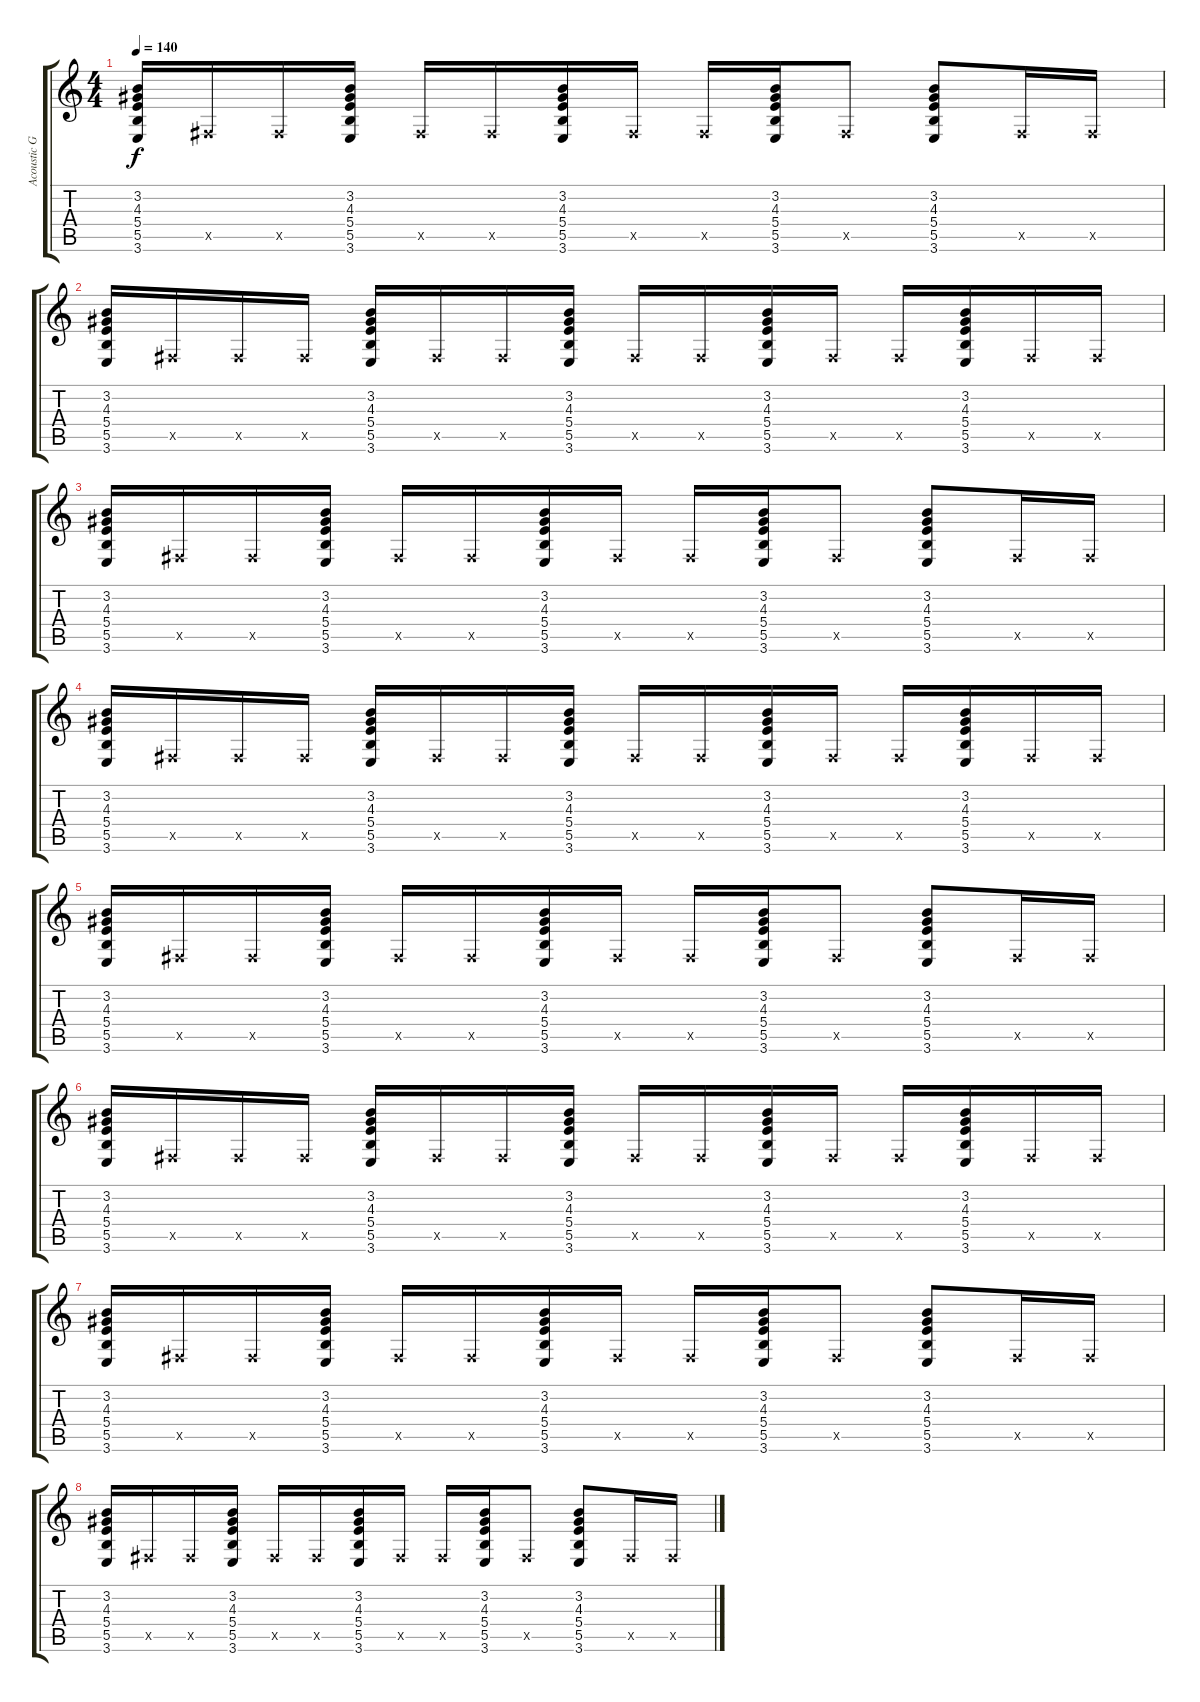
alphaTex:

\track ("Acoustic Guitar 1" "Acoustic G") {instrument acousticguitarsteel}
\staff {score tabs}
\tuning (Db4 Ab3 E3 B2 Gb2 Db2) {hide}
\ts (4 4)
\tempo 140
\clef g2
\ks c
(3.2 4.3 5.4 5.5 3.6).16{dy f} 0.5{x}.16 0.5{x}.16 (3.2 4.3 5.4 5.5 3.6).16 0.5{x}.16 0.5{x}.16 (3.2 4.3 5.4 5.5 3.6).16 0.5{x}.16 0.5{x}.16 (3.2 4.3 5.4 5.5 3.6).16 0.5{x}.8 (3.2 4.3 5.4 5.5 3.6).8 0.5{x}.16 0.5{x}.16 |
(3.2 4.3 5.4 5.5 3.6).16 0.5{x}.16 0.5{x}.16 0.5{x}.16 (3.2 4.3 5.4 5.5 3.6).16 0.5{x}.16 0.5{x}.16 (3.2 4.3 5.4 5.5 3.6).16 0.5{x}.16 0.5{x}.16 (3.2 4.3 5.4 5.5 3.6).16 0.5{x}.16 0.5{x}.16 (3.2 4.3 5.4 5.5 3.6).16 0.5{x}.16 0.5{x}.16 |
(3.2 4.3 5.4 5.5 3.6).16 0.5{x}.16 0.5{x}.16 (3.2 4.3 5.4 5.5 3.6).16 0.5{x}.16 0.5{x}.16 (3.2 4.3 5.4 5.5 3.6).16 0.5{x}.16 0.5{x}.16 (3.2 4.3 5.4 5.5 3.6).16 0.5{x}.8 (3.2 4.3 5.4 5.5 3.6).8 0.5{x}.16 0.5{x}.16 |
(3.2 4.3 5.4 5.5 3.6).16 0.5{x}.16 0.5{x}.16 0.5{x}.16 (3.2 4.3 5.4 5.5 3.6).16 0.5{x}.16 0.5{x}.16 (3.2 4.3 5.4 5.5 3.6).16 0.5{x}.16 0.5{x}.16 (3.2 4.3 5.4 5.5 3.6).16 0.5{x}.16 0.5{x}.16 (3.2 4.3 5.4 5.5 3.6).16 0.5{x}.16 0.5{x}.16 |
(3.2 4.3 5.4 5.5 3.6).16 0.5{x}.16 0.5{x}.16 (3.2 4.3 5.4 5.5 3.6).16 0.5{x}.16 0.5{x}.16 (3.2 4.3 5.4 5.5 3.6).16 0.5{x}.16 0.5{x}.16 (3.2 4.3 5.4 5.5 3.6).16 0.5{x}.8 (3.2 4.3 5.4 5.5 3.6).8 0.5{x}.16 0.5{x}.16 |
(3.2 4.3 5.4 5.5 3.6).16 0.5{x}.16 0.5{x}.16 0.5{x}.16 (3.2 4.3 5.4 5.5 3.6).16 0.5{x}.16 0.5{x}.16 (3.2 4.3 5.4 5.5 3.6).16 0.5{x}.16 0.5{x}.16 (3.2 4.3 5.4 5.5 3.6).16 0.5{x}.16 0.5{x}.16 (3.2 4.3 5.4 5.5 3.6).16 0.5{x}.16 0.5{x}.16 |
(3.2 4.3 5.4 5.5 3.6).16 0.5{x}.16 0.5{x}.16 (3.2 4.3 5.4 5.5 3.6).16 0.5{x}.16 0.5{x}.16 (3.2 4.3 5.4 5.5 3.6).16 0.5{x}.16 0.5{x}.16 (3.2 4.3 5.4 5.5 3.6).16 0.5{x}.8 (3.2 4.3 5.4 5.5 3.6).8 0.5{x}.16 0.5{x}.16 |
(3.2 4.3 5.4 5.5 3.6).16 0.5{x}.16 0.5{x}.16 (3.2 4.3 5.4 5.5 3.6).16 0.5{x}.16 0.5{x}.16 (3.2 4.3 5.4 5.5 3.6).16 0.5{x}.16 0.5{x}.16 (3.2 4.3 5.4 5.5 3.6).16 0.5{x}.8 (3.2 4.3 5.4 5.5 3.6).8 0.5{x}.16 0.5{x}.16
